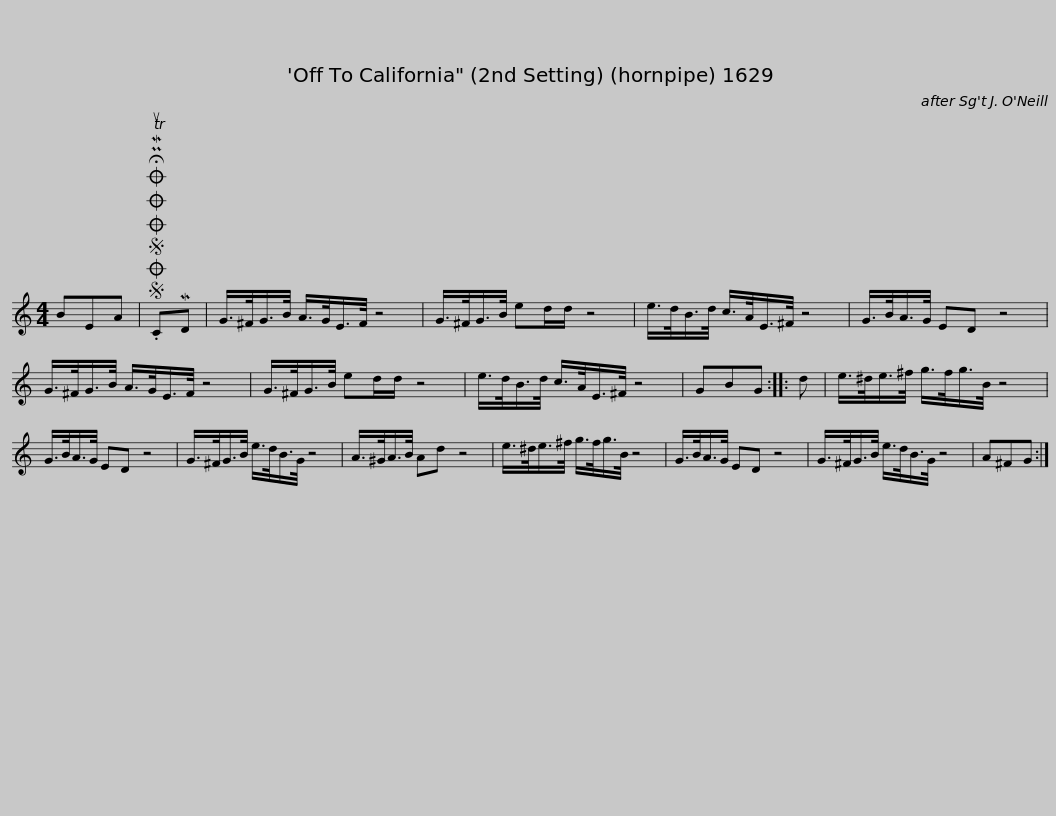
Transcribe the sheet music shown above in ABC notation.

X:1
L:1/8
M:4/4
I:linebreak $
K:C
V:1 treble
V:1
 BEA |SOSOOO .!fermata!PMTuCMD | G/>^F/G/>B/ A/>G/E/>F/ z4 | G/>^F/G/>B/ ed/d/ z4 | e/>d/B/>d/ c/>A/E/>^F/ z4 | %5
 G/>B/A/>G/ ED z4 |$ G/>^F/G/>B/ A/>G/E/>F/ z4 | G/>^F/G/>B/ ed/d/ z4 | e/>d/B/>d/ c/>A/E/>^F/ z4 | GBG :: %10
 d |$ e/>^d/e/>^f/ g/>f/g/>B/ z4 | G/>B/A/>G/ ED z4 | G/>^F/G/>B/ e/>d/B/>G/ z4 | A/>^G/A/>B/ Ad z4 |$ %15
 e/>^d/e/>^f/ g/>f/g/>B/ z4 | G/>B/A/>G/ ED z4 | G/>^F/G/>B/ e/>d/B/>G/ z4 | A^FG :| %19
